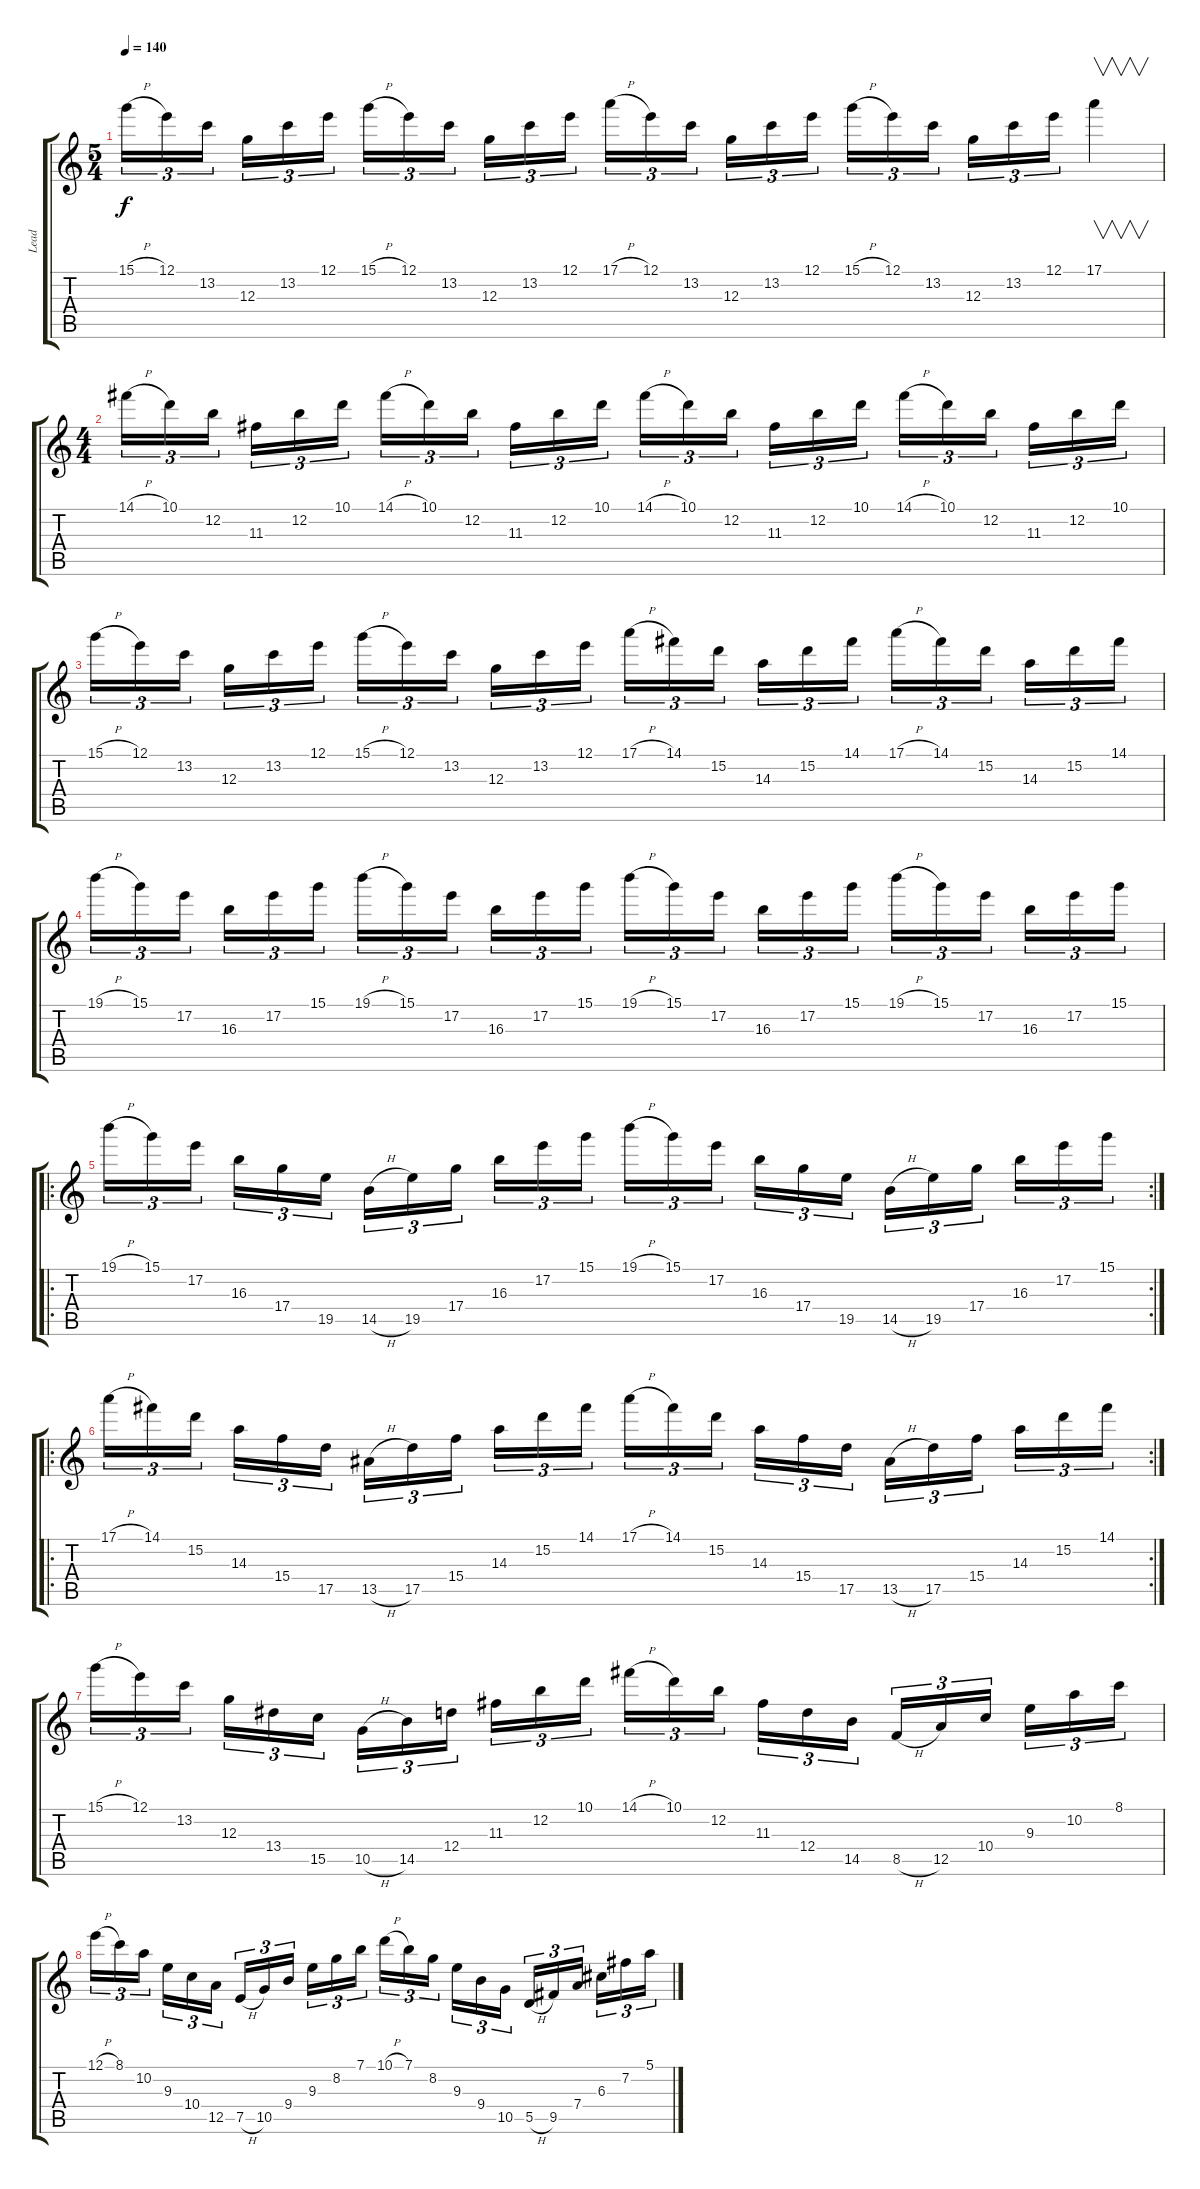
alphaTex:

\track ("Lead" "Lead") {instrument distortionguitar}
\staff {score tabs}
\tuning (E4 B3 G3 D3 A2 E2) {hide}
\ts (5 4)
\tempo 140
\clef g2
\ks c
15.1{h}.16{tu (3 2) dy f} 12.1.16{tu (3 2)} 13.2.16{tu (3 2)} 12.3.16{tu (3 2)} 13.2.16{tu (3 2)} 12.1.16{tu (3 2)} 15.1{h}.16{tu (3 2)} 12.1.16{tu (3 2)} 13.2.16{tu (3 2)} 12.3.16{tu (3 2)} 13.2.16{tu (3 2)} 12.1.16{tu (3 2)} 17.1{h}.16{tu (3 2)} 12.1.16{tu (3 2)} 13.2.16{tu (3 2)} 12.3.16{tu (3 2)} 13.2.16{tu (3 2)} 12.1.16{tu (3 2)} 15.1{h}.16{tu (3 2)} 12.1.16{tu (3 2)} 13.2.16{tu (3 2)} 12.3.16{tu (3 2)} 13.2.16{tu (3 2)} 12.1.16{tu (3 2)} 17.1.4{v} |
\ts (4 4)
14.1{h}.16{tu (3 2)} 10.1.16{tu (3 2)} 12.2.16{tu (3 2)} 11.3.16{tu (3 2)} 12.2.16{tu (3 2)} 10.1.16{tu (3 2)} 14.1{h}.16{tu (3 2)} 10.1.16{tu (3 2)} 12.2.16{tu (3 2)} 11.3.16{tu (3 2)} 12.2.16{tu (3 2)} 10.1.16{tu (3 2)} 14.1{h}.16{tu (3 2)} 10.1.16{tu (3 2)} 12.2.16{tu (3 2)} 11.3.16{tu (3 2)} 12.2.16{tu (3 2)} 10.1.16{tu (3 2)} 14.1{h}.16{tu (3 2)} 10.1.16{tu (3 2)} 12.2.16{tu (3 2)} 11.3.16{tu (3 2)} 12.2.16{tu (3 2)} 10.1.16{tu (3 2)} |
15.1{h}.16{tu (3 2)} 12.1.16{tu (3 2)} 13.2.16{tu (3 2)} 12.3.16{tu (3 2)} 13.2.16{tu (3 2)} 12.1.16{tu (3 2)} 15.1{h}.16{tu (3 2)} 12.1.16{tu (3 2)} 13.2.16{tu (3 2)} 12.3.16{tu (3 2)} 13.2.16{tu (3 2)} 12.1.16{tu (3 2)} 17.1{h}.16{tu (3 2)} 14.1.16{tu (3 2)} 15.2.16{tu (3 2)} 14.3.16{tu (3 2)} 15.2.16{tu (3 2)} 14.1.16{tu (3 2)} 17.1{h}.16{tu (3 2)} 14.1.16{tu (3 2)} 15.2.16{tu (3 2)} 14.3.16{tu (3 2)} 15.2.16{tu (3 2)} 14.1.16{tu (3 2)} |
19.1{h}.16{tu (3 2)} 15.1.16{tu (3 2)} 17.2.16{tu (3 2)} 16.3.16{tu (3 2)} 17.2.16{tu (3 2)} 15.1.16{tu (3 2)} 19.1{h}.16{tu (3 2)} 15.1.16{tu (3 2)} 17.2.16{tu (3 2)} 16.3.16{tu (3 2)} 17.2.16{tu (3 2)} 15.1.16{tu (3 2)} 19.1{h}.16{tu (3 2)} 15.1.16{tu (3 2)} 17.2.16{tu (3 2)} 16.3.16{tu (3 2)} 17.2.16{tu (3 2)} 15.1.16{tu (3 2)} 19.1{h}.16{tu (3 2)} 15.1.16{tu (3 2)} 17.2.16{tu (3 2)} 16.3.16{tu (3 2)} 17.2.16{tu (3 2)} 15.1.16{tu (3 2)} |
\ro
\rc 2
19.1{h}.16{tu (3 2)} 15.1.16{tu (3 2)} 17.2.16{tu (3 2)} 16.3.16{tu (3 2)} 17.4.16{tu (3 2)} 19.5.16{tu (3 2)} 14.5{h}.16{tu (3 2)} 19.5.16{tu (3 2)} 17.4.16{tu (3 2)} 16.3.16{tu (3 2)} 17.2.16{tu (3 2)} 15.1.16{tu (3 2)} 19.1{h}.16{tu (3 2)} 15.1.16{tu (3 2)} 17.2.16{tu (3 2)} 16.3.16{tu (3 2)} 17.4.16{tu (3 2)} 19.5.16{tu (3 2)} 14.5{h}.16{tu (3 2)} 19.5.16{tu (3 2)} 17.4.16{tu (3 2)} 16.3.16{tu (3 2)} 17.2.16{tu (3 2)} 15.1.16{tu (3 2)} |
\ro
\rc 2
17.1{h}.16{tu (3 2)} 14.1.16{tu (3 2)} 15.2.16{tu (3 2)} 14.3.16{tu (3 2)} 15.4.16{tu (3 2)} 17.5.16{tu (3 2)} 13.5{h}.16{tu (3 2)} 17.5.16{tu (3 2)} 15.4.16{tu (3 2)} 14.3.16{tu (3 2)} 15.2.16{tu (3 2)} 14.1.16{tu (3 2)} 17.1{h}.16{tu (3 2)} 14.1.16{tu (3 2)} 15.2.16{tu (3 2)} 14.3.16{tu (3 2)} 15.4.16{tu (3 2)} 17.5.16{tu (3 2)} 13.5{h}.16{tu (3 2)} 17.5.16{tu (3 2)} 15.4.16{tu (3 2)} 14.3.16{tu (3 2)} 15.2.16{tu (3 2)} 14.1.16{tu (3 2)} |
15.1{h}.16{tu (3 2)} 12.1.16{tu (3 2)} 13.2.16{tu (3 2)} 12.3.16{tu (3 2)} 13.4.16{tu (3 2)} 15.5.16{tu (3 2)} 10.5{h}.16{tu (3 2)} 14.5.16{tu (3 2)} 12.4.16{tu (3 2)} 11.3.16{tu (3 2)} 12.2.16{tu (3 2)} 10.1.16{tu (3 2)} 14.1{h}.16{tu (3 2)} 10.1.16{tu (3 2)} 12.2.16{tu (3 2)} 11.3.16{tu (3 2)} 12.4.16{tu (3 2)} 14.5.16{tu (3 2)} 8.5{h}.16{tu (3 2)} 12.5.16{tu (3 2)} 10.4.16{tu (3 2)} 9.3.16{tu (3 2)} 10.2.16{tu (3 2)} 8.1.16{tu (3 2)} |
12.1{h}.16{tu (3 2)} 8.1.16{tu (3 2)} 10.2.16{tu (3 2)} 9.3.16{tu (3 2)} 10.4.16{tu (3 2)} 12.5.16{tu (3 2)} 7.5{h}.16{tu (3 2)} 10.5.16{tu (3 2)} 9.4.16{tu (3 2)} 9.3.16{tu (3 2)} 8.2.16{tu (3 2)} 7.1.16{tu (3 2)} 10.1{h}.16{tu (3 2)} 7.1.16{tu (3 2)} 8.2.16{tu (3 2)} 9.3.16{tu (3 2)} 9.4.16{tu (3 2)} 10.5.16{tu (3 2)} 5.5{h}.16{tu (3 2)} 9.5.16{tu (3 2)} 7.4.16{tu (3 2)} 6.3.16{tu (3 2)} 7.2.16{tu (3 2)} 5.1.16{tu (3 2)}
